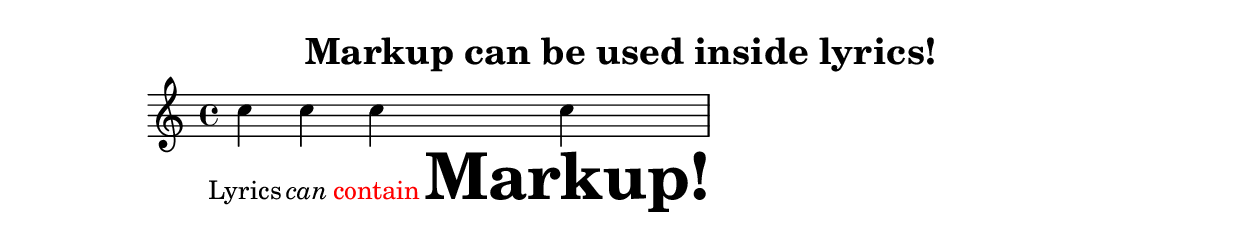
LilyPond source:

%% Do not edit this file; it is auto-generated from LSR http://lsr.dsi.unimi.it
%% This file is in the public domain.
\version "2.11.38"

\header {
  lsrtags = "text, vocal-music"

  texidoc = "
To format individual syllables in lyrics, use @code{\\markup @{ ....
@}} on these lyrics.

"
  doctitle = "Formatting lyrics syllables"
} % begin verbatim
% Tip taken from http://lists.gnu.org/archive/html/lilypond-user/2007-12/msg00215.html
\header {
  title = "Markup can be used inside lyrics!"
}

mel = \relative c'' { c4 c c c }
lyr = \lyricmode {
  Lyrics \markup { \italic "can" } \markup {\with-color #red "contain" }
  \markup {\fontsize #8 \bold "Markup!" }
}

<<
  \context Voice = melody \mel
  \context Lyrics \lyricsto melody \lyr
>>

